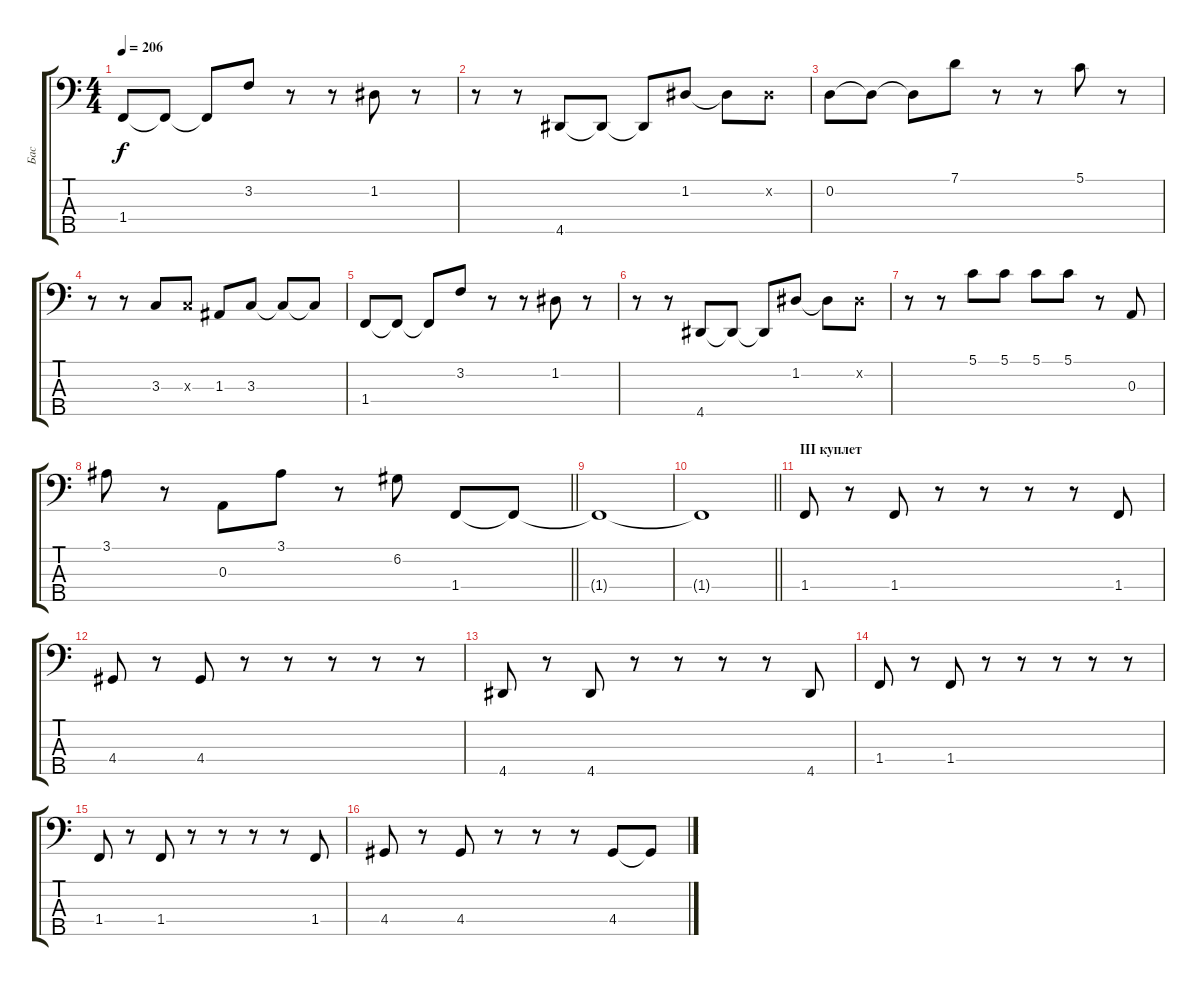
\track ("Бас" "Бас") {instrument electricbassfinger}
\staff {score tabs}
\tuning (G2 D2 A1 E1 B0) {hide}
\ts (4 4)
\tempo 206
\clef f4
\ks c
1.4.8{dy f} 1.4{t}.8 1.4{t}.8 3.2.8 r.8 r.8 1.2.8 r.8 |
r.8 r.8 4.5.8 4.5{t}.8 4.5{t}.8 1.2.8 1.2{t}.8 1.2{x}.8 |
0.2.8 0.2{t}.8 0.2{t}.8 7.1.8 r.8 r.8 5.1.8 r.8 |
r.8 r.8 3.3.8 3.3{x}.8 1.3.8 3.3.8 3.3{t}.8 3.3{t}.8 |
1.4.8 1.4{t}.8 1.4{t}.8 3.2.8 r.8 r.8 1.2.8 r.8 |
r.8 r.8 4.5.8 4.5{t}.8 4.5{t}.8 1.2.8 1.2{t}.8 1.2{x}.8 |
r.8 r.8 5.1.8 5.1.8 5.1.8 5.1.8 r.8 0.3.8 |
\barLineRight lightlight
3.1.8 r.8 0.3.8 3.1.8 r.8 6.2.8 1.4.8 1.4{t}.8 |
1.4{t}.1 |
\barLineRight lightlight
1.4{t}.1 |
\section ("" "III куплет")
1.4.8 r.8 1.4.8 r.8 r.8 r.8 r.8 1.4.8 |
4.4.8 r.8 4.4.8 r.8 r.8 r.8 r.8 r.8 |
4.5.8 r.8 4.5.8 r.8 r.8 r.8 r.8 4.5.8 |
1.4.8 r.8 1.4.8 r.8 r.8 r.8 r.8 r.8 |
1.4.8 r.8 1.4.8 r.8 r.8 r.8 r.8 1.4.8 |
4.4.8 r.8 4.4.8 r.8 r.8 r.8 4.4.8 4.4{t}.8
